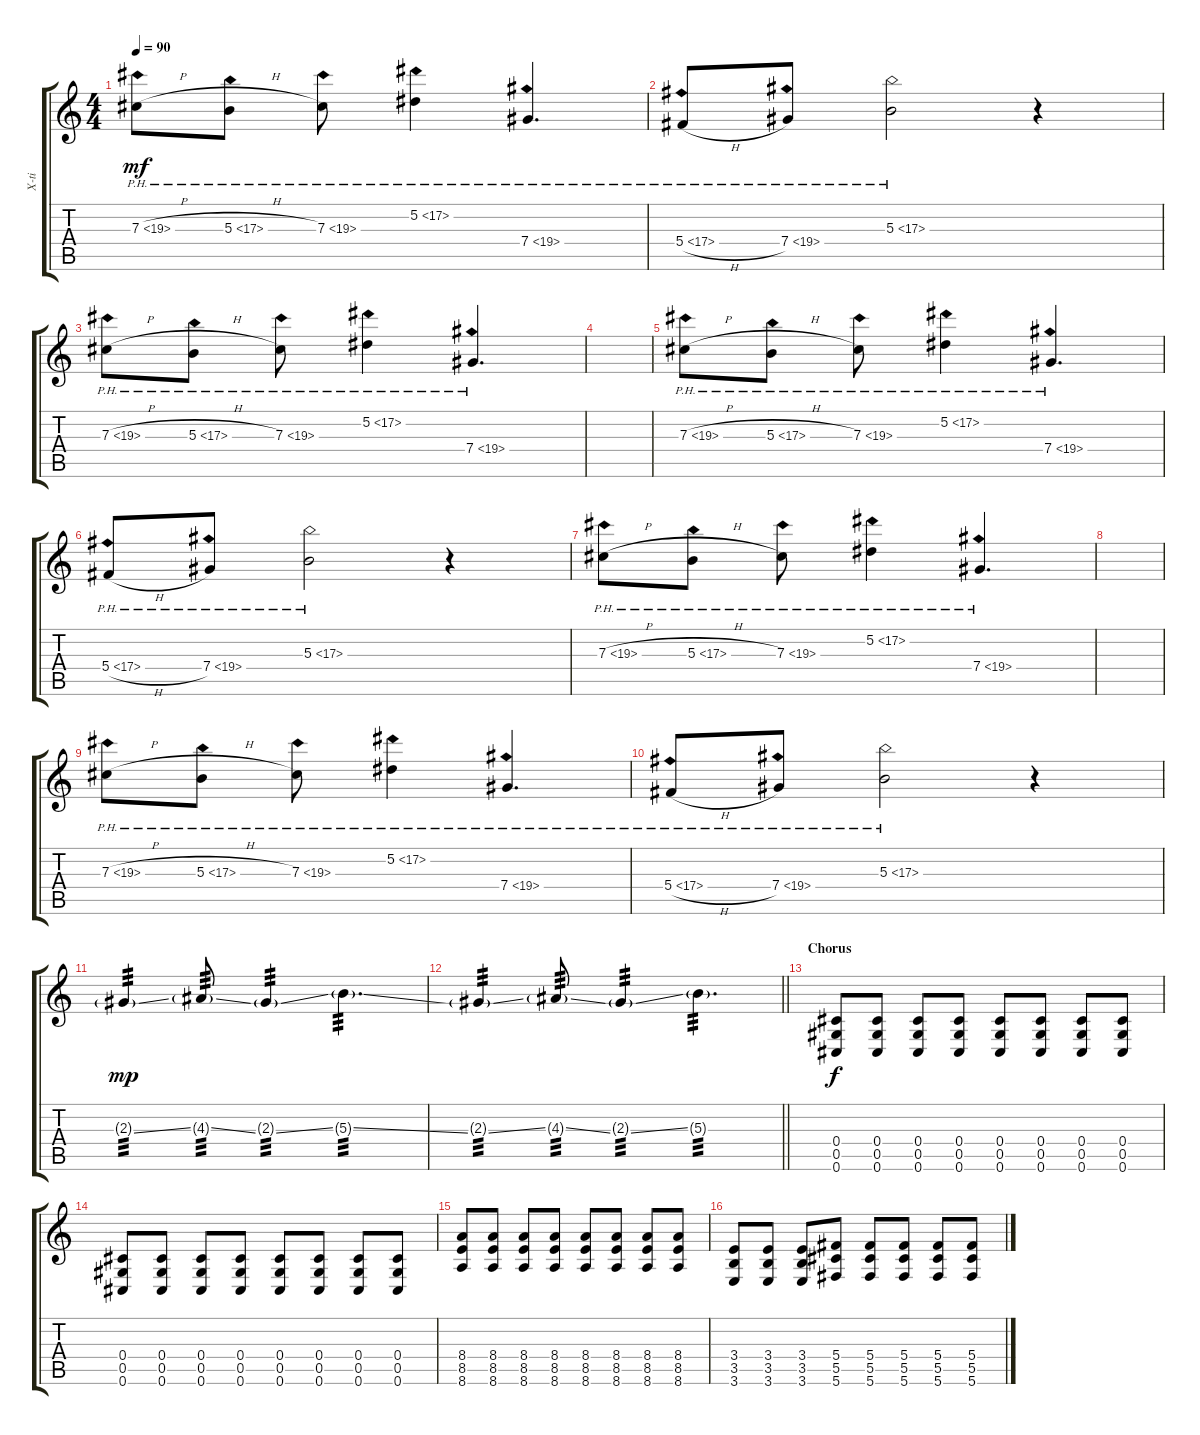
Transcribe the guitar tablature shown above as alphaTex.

\track ("X-ti" "X-ti") {instrument distortionguitar}
\staff {score tabs}
\tuning (Eb4 Bb3 Gb3 Db3 Ab2 Db2) {hide}
\ts (4 4)
\tempo 90
\clef g2
\ks c
7.3{ph 12 h}.8{dy mf} 5.3{ph 12 h}.8 7.3{ph 12}.8 5.2{ph 12}.4 7.4{ph 12}.4{d} |
5.4{ph 12 h}.8 7.4{ph 12}.8 5.3{ph 12}.2 r.4 |
7.3{ph 12 h}.8 5.3{ph 12 h}.8 7.3{ph 12}.8 5.2{ph 12}.4 7.4{ph 12}.4{d} |
|
7.3{ph 12 h}.8 5.3{ph 12 h}.8 7.3{ph 12}.8 5.2{ph 12}.4 7.4{ph 12}.4{d} |
5.4{ph 12 h}.8 7.4{ph 12}.8 5.3{ph 12}.2 r.4 |
7.3{ph 12 h}.8 5.3{ph 12 h}.8 7.3{ph 12}.8 5.2{ph 12}.4 7.4{ph 12}.4{d} |
|
7.3{ph 12 h}.8 5.3{ph 12 h}.8 7.3{ph 12}.8 5.2{ph 12}.4 7.4{ph 12}.4{d} |
5.4{ph 12 h}.8 7.4{ph 12}.8 5.3{ph 12}.2 r.4 |
2.3{ss g}.4{tp 3 dy mp} 4.3{ss g}.8{tp 3} 2.3{ss g}.4{tp 3} 5.3{ss g}.4{d tp 3} |
\barLineRight lightlight
2.3{ss g}.4{tp 3} 4.3{ss g}.8{tp 3} 2.3{ss g}.4{tp 3} 5.3{g}.4{d tp 3} |
\section ("" "Chorus")
(0.4 0.5 0.6).8{dy f} (0.4 0.5 0.6).8 (0.4 0.5 0.6).8 (0.4 0.5 0.6).8 (0.4 0.5 0.6).8 (0.4 0.5 0.6).8 (0.4 0.5 0.6).8 (0.4 0.5 0.6).8 |
(0.4 0.5 0.6).8 (0.4 0.5 0.6).8 (0.4 0.5 0.6).8 (0.4 0.5 0.6).8 (0.4 0.5 0.6).8 (0.4 0.5 0.6).8 (0.4 0.5 0.6).8 (0.4 0.5 0.6).8 |
(8.4 8.5 8.6).8 (8.4 8.5 8.6).8 (8.4 8.5 8.6).8 (8.4 8.5 8.6).8 (8.4 8.5 8.6).8 (8.4 8.5 8.6).8 (8.4 8.5 8.6).8 (8.4 8.5 8.6).8 |
(3.4 3.5 3.6).8 (3.4 3.5 3.6).8 (3.4 3.5 3.6).8 (5.4 5.5 5.6).8 (5.4 5.5 5.6).8 (5.4 5.5 5.6).8 (5.4 5.5 5.6).8 (5.4 5.5 5.6).8
